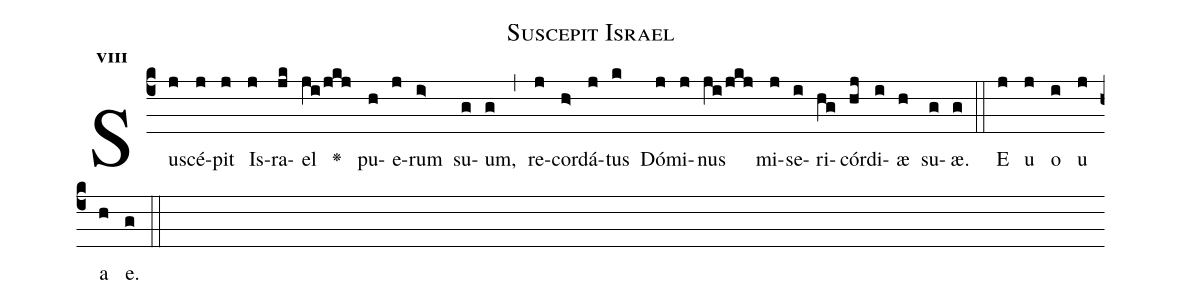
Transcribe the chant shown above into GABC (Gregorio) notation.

name:Suscepit Israel;
office-part:Antiphona;
mode:8;
%%
initial-style: 1;
name: Suscepit Israel;
book: CAO 5087;
occasion: Psalterium Hebdomada IV Dominica;
office-part: Vesperae II Ant E ;
user-notes: ;
commentary: ;
annotation: 8g;
centering-scheme: english;
fontsize: 12;
font: OFLSortsMillGoudy;
height: 11;
width: 4.5;
%%
(c4)Su(j)scé(j)pit(j) Is(j)ra(jk)el(ji/jkj) <v>\greheightstar</v>()  pu(h)e(j)rum(i>) su(g)um,(g) (,) re(j)cor(h>)dá(j)tus(k) Dó(j)mi(j)nus(ji/jkj) mi(j)se(i)ri(hg)cór(hj)di(i)æ(h) su(g)æ.(g) (::)
E(j) u(j) o(i) u(j) a(h) e.(g) (::)
